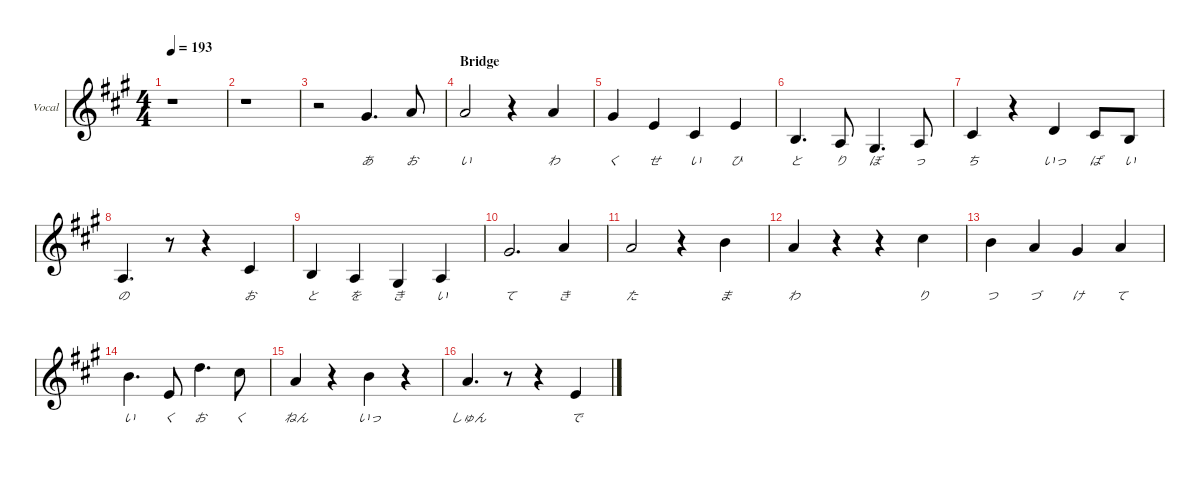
\defaultSystemsLayout 4
\hideDynamics
\bracketExtendMode nobrackets
\firstSystemTrackNameOrientation horizontal
\track ("Vocal" "Vocal") {defaultSystemsLayout 4 mute instrument lead7fifths}
\staff {score}
\tuning (E4 B3 G3 D3 A2 E2)
\ts (4 4)
\tempo 193
\clef g2
\scale
0.233738
\ks a
r.1{dy f beam Down} |
\scale
0.234066 r.1{beam Down} |
\scale
0.236715 r.2{beam Down} 4.1{acc #}.4{d lyrics (0 "あ") lyrics (1 "") lyrics (2 "") lyrics (3 "") lyrics (4 "") beam Up} 5.1{acc forcenatural}.8{lyrics (0 "お") lyrics (1 "") lyrics (2 "") lyrics (3 "") lyrics (4 "") beam Up} |
\section ("" "Bridge")
\scale
0.29646 5.1{acc forcenatural}.2{lyrics (0 "い") lyrics (1 "") lyrics (2 "") lyrics (3 "") lyrics (4 "") beam Up} r.4{beam Down} 5.1{acc forcenatural}.4{lyrics (0 "わ") lyrics (1 "") lyrics (2 "") lyrics (3 "") lyrics (4 "") beam Up} |
\scale
0.234513 4.1{acc #}.4{lyrics (0 "く") lyrics (1 "") lyrics (2 "") lyrics (3 "") lyrics (4 "") beam Up} 0.1{acc forcenatural}.4{lyrics (0 "せ") lyrics (1 "") lyrics (2 "") lyrics (3 "") lyrics (4 "") beam Up} 2.2{acc #}.4{lyrics (0 "い") lyrics (1 "") lyrics (2 "") lyrics (3 "") lyrics (4 "") beam Up} 0.1{acc forcenatural}.4{lyrics (0 "ひ") lyrics (1 "") lyrics (2 "") lyrics (3 "") lyrics (4 "") beam Up} |
\scale
0.234842 0.2{acc forcenatural}.4{d lyrics (0 "と") lyrics (1 "") lyrics (2 "") lyrics (3 "") lyrics (4 "") beam Up} 2.3{acc forcenatural}.8{lyrics (0 "り") lyrics (1 "") lyrics (2 "") lyrics (3 "") lyrics (4 "") beam Up} 1.3{acc #}.4{d lyrics (0 "ぼ") lyrics (1 "") lyrics (2 "") lyrics (3 "") lyrics (4 "") beam Up} 2.3{acc forcenatural}.8{lyrics (0 "っ") lyrics (1 "") lyrics (2 "") lyrics (3 "") lyrics (4 "") beam Up} |
\scale
0.234184 2.2{acc #}.4{lyrics (0 "ち") lyrics (1 "") lyrics (2 "") lyrics (3 "") lyrics (4 "") beam Up} r.4{beam Down} 3.2{acc forcenatural}.4{lyrics (0 "いっ") lyrics (1 "") lyrics (2 "") lyrics (3 "") lyrics (4 "") beam Up} 2.2{acc #}.8{lyrics (0 "ぱ") lyrics (1 "") lyrics (2 "") lyrics (3 "") lyrics (4 "") beam Up} 0.2{acc forcenatural}.8{lyrics (0 "い") lyrics (1 "") lyrics (2 "") lyrics (3 "") lyrics (4 "") beam Up} |
\scale
0.29646 2.3{acc forcenatural}.4{d lyrics (0 "の") lyrics (1 "") lyrics (2 "") lyrics (3 "") lyrics (4 "") beam Up} r.8{beam Down} r.4{beam Down} 2.2{acc #}.4{lyrics (0 "お") lyrics (1 "") lyrics (2 "") lyrics (3 "") lyrics (4 "") beam Up} |
\scale
0.235171 0.2{acc forcenatural}.4{lyrics (0 "と") lyrics (1 "") lyrics (2 "") lyrics (3 "") lyrics (4 "") beam Up} 2.3{acc forcenatural}.4{lyrics (0 "を") lyrics (1 "") lyrics (2 "") lyrics (3 "") lyrics (4 "") beam Up} 1.3{acc #}.4{lyrics (0 "き") lyrics (1 "") lyrics (2 "") lyrics (3 "") lyrics (4 "") beam Up} 2.3{acc forcenatural}.4{lyrics (0 "い") lyrics (1 "") lyrics (2 "") lyrics (3 "") lyrics (4 "") beam Up} |
\scale
0.234421 4.1{acc #}.2{d lyrics (0 "て") lyrics (1 "") lyrics (2 "") lyrics (3 "") lyrics (4 "") beam Up} 5.1{acc forcenatural}.4{lyrics (0 "き") lyrics (1 "") lyrics (2 "") lyrics (3 "") lyrics (4 "") beam Up} |
\scale
0.233947 5.1{acc forcenatural}.2{lyrics (0 "た") lyrics (1 "") lyrics (2 "") lyrics (3 "") lyrics (4 "") beam Up} r.4{beam Down} 7.1{acc forcenatural}.4{lyrics (0 "ま") lyrics (1 "") lyrics (2 "") lyrics (3 "") lyrics (4 "") beam Down} |
\scale
0.296461 5.1{acc forcenatural}.4{lyrics (0 "わ") lyrics (1 "") lyrics (2 "") lyrics (3 "") lyrics (4 "") beam Up} r.4{beam Down} r.4{beam Down} 9.1{acc #}.4{lyrics (0 "り") lyrics (1 "") lyrics (2 "") lyrics (3 "") lyrics (4 "") beam Down} |
\scale
0.234513 7.1{acc forcenatural}.4{lyrics (0 "つ") lyrics (1 "") lyrics (2 "") lyrics (3 "") lyrics (4 "") beam Down} 5.1{acc forcenatural}.4{lyrics (0 "づ") lyrics (1 "") lyrics (2 "") lyrics (3 "") lyrics (4 "") beam Up} 4.1{acc #}.4{lyrics (0 "け") lyrics (1 "") lyrics (2 "") lyrics (3 "") lyrics (4 "") beam Up} 5.1{acc forcenatural}.4{lyrics (0 "て") lyrics (1 "") lyrics (2 "") lyrics (3 "") lyrics (4 "") beam Up} |
\scale
0.235079 7.1{acc forcenatural}.4{d lyrics (0 "い") lyrics (1 "") lyrics (2 "") lyrics (3 "") lyrics (4 "") beam Down} 0.1{acc forcenatural}.8{lyrics (0 "く") lyrics (1 "") lyrics (2 "") lyrics (3 "") lyrics (4 "") beam Up} 10.1{acc forcenatural}.4{d lyrics (0 "お") lyrics (1 "") lyrics (2 "") lyrics (3 "") lyrics (4 "") beam Down} 9.1{acc #}.8{lyrics (0 "く") lyrics (1 "") lyrics (2 "") lyrics (3 "") lyrics (4 "") beam Down} |
\scale
0.233947 5.1{acc forcenatural}.4{lyrics (0 "ねん") lyrics (1 "") lyrics (2 "") lyrics (3 "") lyrics (4 "") beam Up} r.4{beam Down} 7.1{acc forcenatural}.4{lyrics (0 "いっ") lyrics (1 "") lyrics (2 "") lyrics (3 "") lyrics (4 "") beam Down} r.4{beam Down} |
\scale
0.29646 5.1{acc forcenatural}.4{d lyrics (0 "しゅん") lyrics (1 "") lyrics (2 "") lyrics (3 "") lyrics (4 "") beam Up} r.8{beam Down} r.4{beam Down} 0.1{acc forcenatural}.4{lyrics (0 "で") lyrics (1 "") lyrics (2 "") lyrics (3 "") lyrics (4 "") beam Up}
